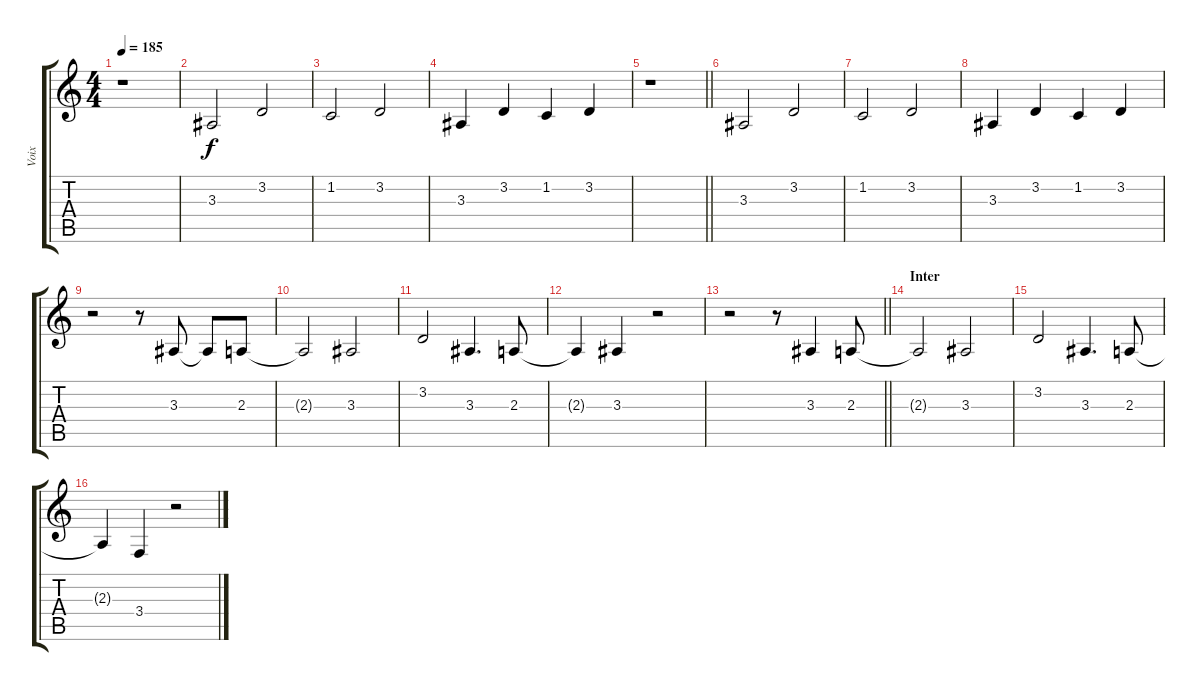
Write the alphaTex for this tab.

\track ("Voix" "Voix") {mute instrument clarinet}
\staff {score tabs}
\tuning (E4 B3 G3 D3 A2 D2) {hide}
\ts (4 4)
\tempo 185
\clef g2
\ks c
r.1{dy f} |
3.3.2 3.2.2 |
1.2.2 3.2.2 |
3.3.4 3.2.4 1.2.4 3.2.4 |
\barLineRight lightlight
r.1 |
3.3.2 3.2.2 |
1.2.2 3.2.2 |
3.3.4 3.2.4 1.2.4 3.2.4 |
r.2 r.8 3.3.8 3.3{t}.8 2.3.8 |
2.3{t}.2 3.3.2 |
3.2.2 3.3.4{d} 2.3.8 |
2.3{t}.4 3.3.4 r.2 |
\barLineRight lightlight
r.2 r.8 3.3.4 2.3.8 |
\section ("" "Inter")
2.3{t}.2 3.3.2 |
3.2.2 3.3.4{d} 2.3.8 |
2.3{t}.4 3.4.4 r.2
